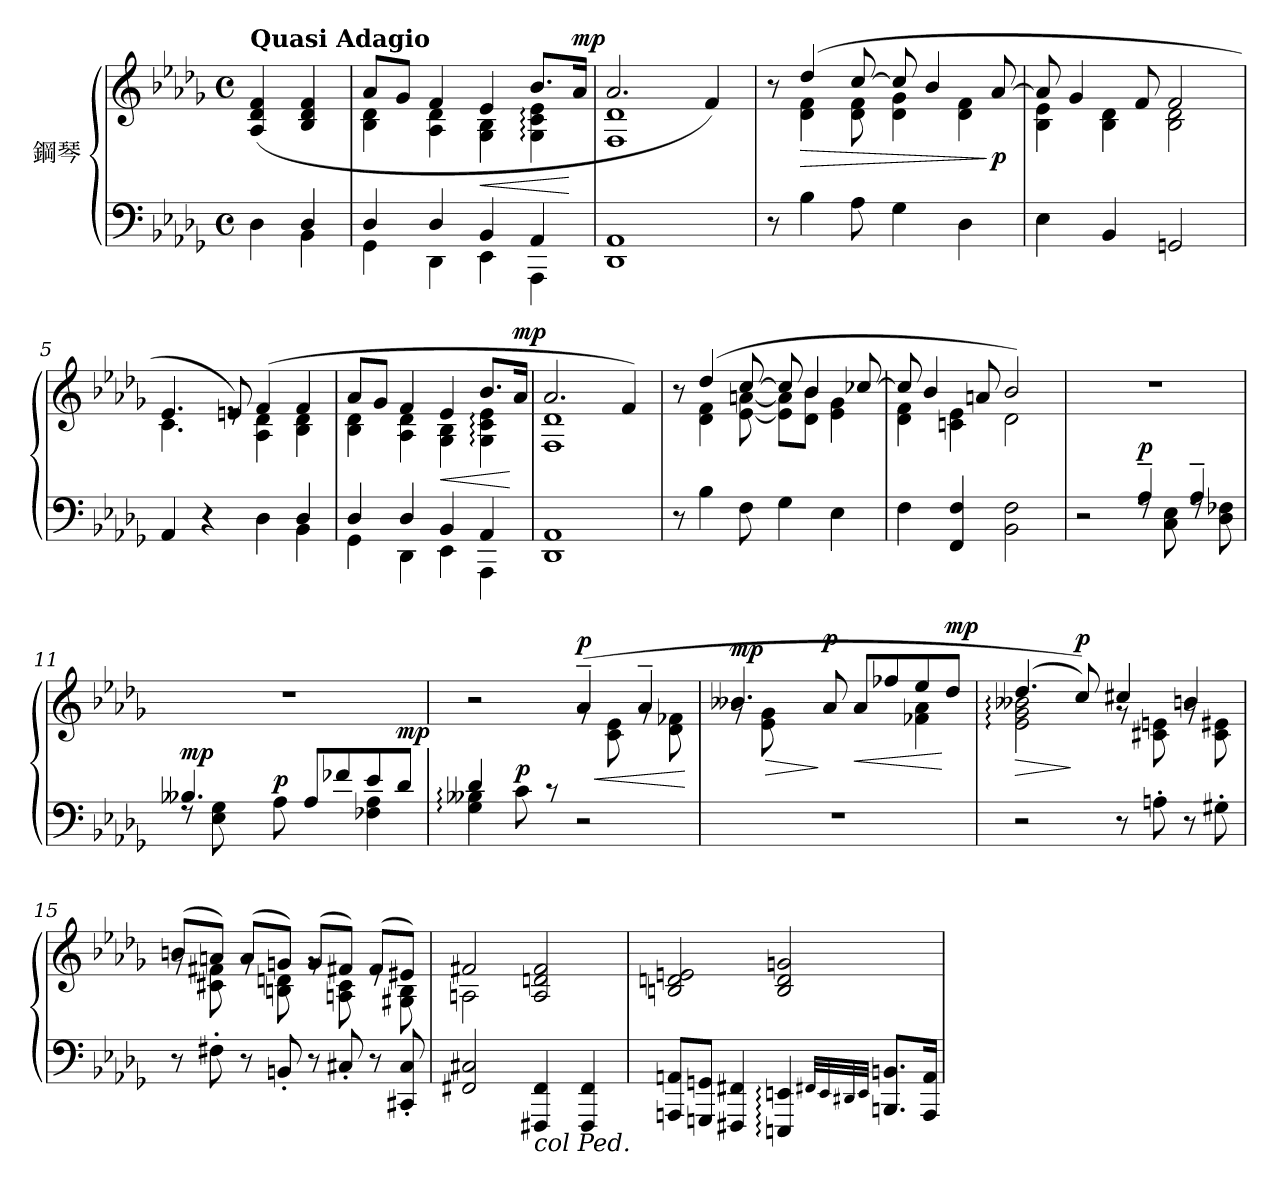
**kern	**kern	**dynam
*part1	*part1	*part1
*staff2	*staff1	*staff1/2
*I"鋼琴	*	*
*clefF4	*clefG2	*
*k[b-e-a-d-g-]	*k[b-e-a-d-g-]	*
*M4/4	*M4/4	*
*met(c)	*met(c)	*
=	=	=
*^	*	*
!	!	!LO:TX:a:B:t=Quasi Adagio	!
!	!	!	!LO:DY:b
4D-\	4ryy	(>4A-/ 4d-/ 4f/	other-dynamics
4D-/	4BB-\	4B-/ 4d-/ 4f/	.
=1	=1	=1	=1
*	*	*^	*
4D-/	4GG-\	8a-/L	4B-\ 4d-\	.
.	.	8g-/J	.	.
4D-/	4DD-\	4f/	4A-\ 4d-\	.
!	!	!	!	!LO:HP:b
4BB-/	4EE-\	4e-/	4G-\ 4B-\	<
4AA-/	4AAA-\	8.b-/L	4G-\: 4c\: 4e-\:	.
!	!	!	!	!LO:DY:n=1:a
.	.	16a-/Jk	.	[ mp
*v	*v	*	*	*
=2	=2	=2	=2
1DD- 1AA-	2.a-:/	1F 1d-	.
.	4f/)	.	.
=3	=3	=3	=3
8r	8r	8ryy	.
!	!	!	!LO:HP:b
4B-\	(>4dd-/	4d-\ 4f\	>
8A-\	[8cc/	8d-\ 8f\	.
4G-\	8cc/]	4d-\ 4g-\	.
.	4b-/	.	.
4D-\	.	4d-\ 4f\	.
!	!	!	!LO:DY:n=1:b
.	[8a-/	.	] p
=4	=4	=4	=4
4E-\	8a-/]	4B-\ 4e-\	.
.	4g-/	.	.
4BB-/	.	4B-\ 4d-\	.
.	8f/	.	.
2GGn/	2f/	2B-\ 2d-\	.
!!LO:LB:g=z	!!
=5	=5	=5	=5
*^	*	*	*
4AA-/	2.ryy	4.e-/	4.c\	.
4r	.	.	.	.
.	.	8en/)	8re	.
4D-\	.	(>4f/	4A-\ 4d-\	.
4D-/	4BB-\	4f/	4B-\ 4d-\	.
=6	=6	=6	=6	=6
4D-/	4GG-\	8a-/L	4B-\ 4d-\	.
.	.	8g-/J	.	.
4D-/	4DD-\	4f/	4A-\ 4d-\	.
!	!	!	!	!LO:HP:b
4BB-/	4EE-\	4e-/	4G-\ 4B-\	<
4AA-/	4AAA-\	8.b-/L	4G-\: 4c\: 4e-\:	.
!	!	!	!	!LO:DY:n=1:a
.	.	16a-/Jk	.	[ mp
*v	*v	*	*	*
=7	=7	=7	=7
1DD- 1AA-	2.a-:/	1F 1d-	.
.	4f/)	.	.
=8	=8	=8	=8
8r	8r	8ryy	.
4B-\	(>4dd-/	4d-\ 4f\	.
8F\	[8cc/	[8e-\ [8an\	.
4G-\	8cc/]	8e-\] 8a\]L	.
.	4b-/	8d-\ 8b-\J	.
4E-\	.	4e-\ 4g-\	.
.	[8cc-X/	.	.
=9	=9	=9	=9
4F\	8cc-/]	4d-\ 4f\	.
.	4b-/	.	.
4FF/ 4F/	.	4cn\ 4e-\	.
.	8an/	.	.
2BB-\ 2F\	2b-/)	2d-\	.
*	*v	*v	*
=10	=10	=10
*^	*	*
2r	2ryy	1r	.
!	!	!	!LO:DY:a=2
4A-~/	8rF	.	p
.	8C\ 8E-\	.	.
4A-~/	8rF	.	.
.	8D-\ 8F-X\	.	.
!!LO:LB:g=z
=11	=11	=11	=11
!	!	!	!LO:DY:a=2
4.B--X/	8rF	1r	mp
.	8E-\ 8G-\	.	.
.	2ryy	.	.
!	!	!	!LO:DY:a=2
8A-\	.	.	p
8A-/L	.	.	.
8f-X/	.	.	.
8e-/	4F-X\ 4A-\	.	.
!	!	!	!LO:DY:a=2
8d-/J	.	.	mp
=12	=12	=12	=12
*	*	*^	*
4d-/	4G-\: 4B--X\:	2r	2ryy	.
!	!	!	!	!LO:DY:a=2
8c\	2.ryy	.	.	p
8rc	.	.	.	.
!	!	!	!	!LO:HP:b
!	!	!	!	!LO:DY:n=1:a
2r	.	(>4a-~/	8rg	< p
.	.	.	8c\ 8e-\	.
.	.	4a-~/	8rg	.
.	.	.	8d-\ 8f-X\	.
*v	*v	*	*	*
*	*v	*v	*
.	.	[
=13	=13	=13
!	!	!LO:HP:b
*	*^	*
!	!	!	!LO:DY:n=1:a
1r	4.b--X/	8rg	> mp
.	.	8e-\ 8g-\	.
.	.	2ryy	.
!	!	!	!LO:DY:n=2:a
.	8a-/	.	] p
!	!	!	!LO:HP:b
.	8a-/L	.	<
.	8ff-X/	.	.
.	8ee-/	4f-X\ 4a-\	.
!	!	!	!LO:DY:n=3:a
.	8dd-/J	.	[ mp
=14	=14	=14	=14
!	!	!	!LO:HP:b
2r	(>4.dd-/	2e-\: 2g-\: 2b--X\:	>
!	!	!	!LO:DY:n=1:a
.	8cc/))	.	] p
8r	4cc#X/	8rg	.
8An'\	.	8c#X\ 8en\	.
8r	4bn/	8rg	.
8G#X'\	.	8c#\ 8e#X\	.
!!LO:LB:g=z	!!
=15	=15	=15	=15
8r	(>8bn/L	8rg	.
8F#X'\	8an/J)	8c#X\ 8f#X\	.
8r	(>8a/L	8rg	.
8BBn'/	8gn/J)	8Bn\ 8dn\	.
8r	(>8g/L	8rg	.
8C#X'/	8f#X/J)	8An\ 8c#\	.
8r	(>8f#/L	8re	.
8CC#X/' 8C#/'	8e#X/J)	8G#X\ 8B\	.
=16	=16	=16	=16
2FF#X/ 2C#X/	2f#X/	2An\	.
!LO:TX:b:i:t=col Ped.	!	!	!
!	!	!	!LO:DY:b
4FFF#X/ 4FF#/	2A/ 2dn/ 2f#/	2ryy	other-dynamics
4FFF#/ 4FF#/	.	.	.
*	*v	*v	*
=17	=17	=17
8AAAn/ 8AAn/L	2Bn/ 2dn/ 2en/	.
8GGGn/ 8GGn/J	.	.
4FFF#X/ 4FF#X/	.	.
4EEEn/: 4EEn/:	2B/ 2d/ 2gn/	.
32qFF#X/LLL	.	.
32qEE/	.	.
32qDD#X/	.	.
32qEE/JJJ	.	.
8.BBBn/ 8.BBn/L	.	.
16AAA/ 16AA/Jk	.	.
=	=	=
*-	*-	*-
